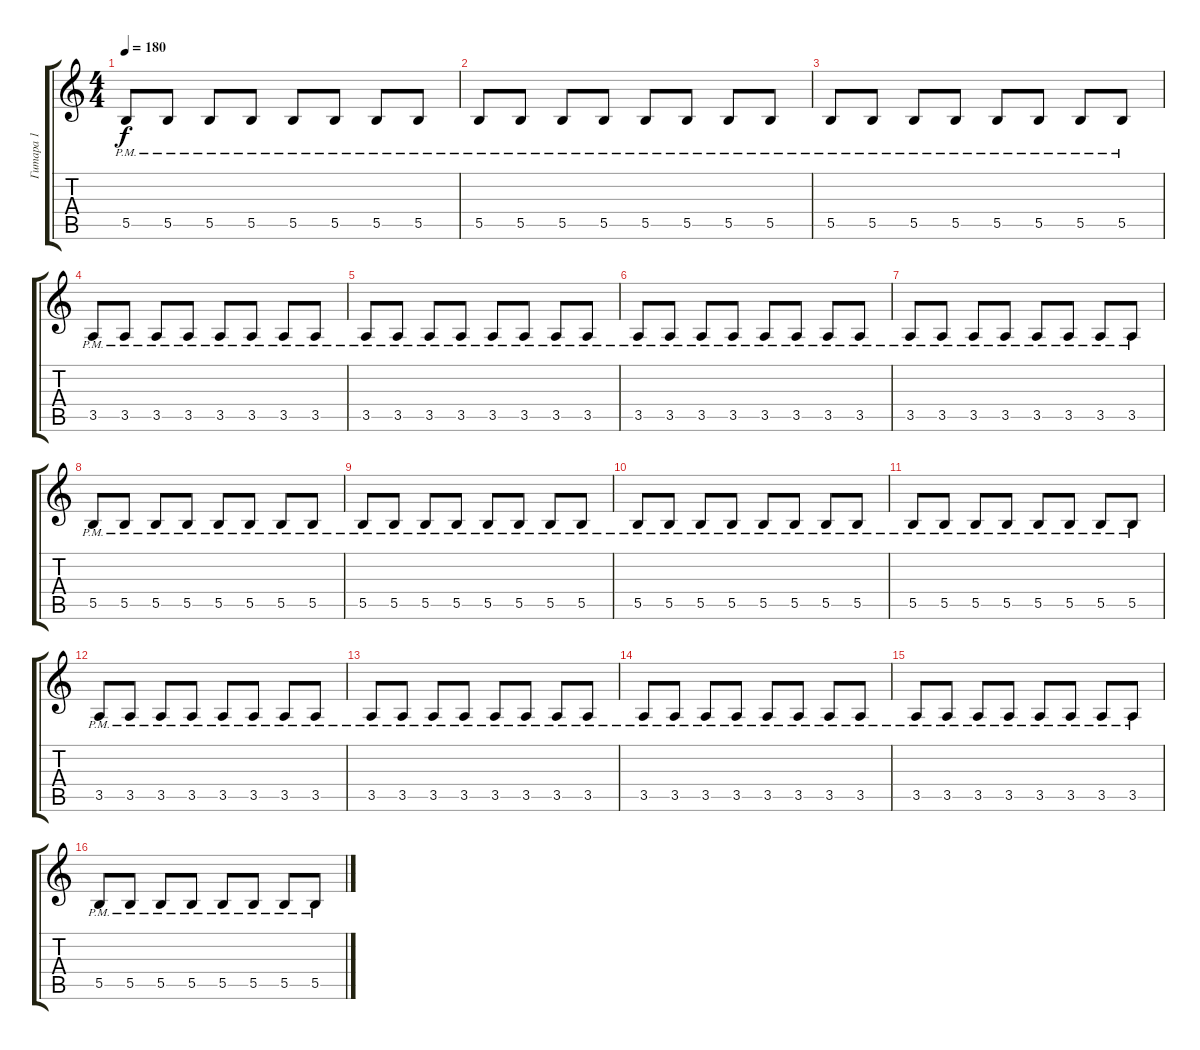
\track ("Гитара 1" "Гитара 1") {instrument distortionguitar}
\staff {score tabs}
\tuning (Db4 Ab3 E3 B2 Gb2 B1) {hide}
\ts (4 4)
\tempo 180
\clef g2
\ks c
5.5{pm}.8{dy f} 5.5{pm}.8 5.5{pm}.8 5.5{pm}.8 5.5{pm}.8 5.5{pm}.8 5.5{pm}.8 5.5{pm}.8 |
5.5{pm}.8 5.5{pm}.8 5.5{pm}.8 5.5{pm}.8 5.5{pm}.8 5.5{pm}.8 5.5{pm}.8 5.5{pm}.8 |
5.5{pm}.8 5.5{pm}.8 5.5{pm}.8 5.5{pm}.8 5.5{pm}.8 5.5{pm}.8 5.5{pm}.8 5.5{pm}.8 |
3.5{pm}.8 3.5{pm}.8 3.5{pm}.8 3.5{pm}.8 3.5{pm}.8 3.5{pm}.8 3.5{pm}.8 3.5{pm}.8 |
3.5{pm}.8 3.5{pm}.8 3.5{pm}.8 3.5{pm}.8 3.5{pm}.8 3.5{pm}.8 3.5{pm}.8 3.5{pm}.8 |
3.5{pm}.8 3.5{pm}.8 3.5{pm}.8 3.5{pm}.8 3.5{pm}.8 3.5{pm}.8 3.5{pm}.8 3.5{pm}.8 |
3.5{pm}.8 3.5{pm}.8 3.5{pm}.8 3.5{pm}.8 3.5{pm}.8 3.5{pm}.8 3.5{pm}.8 3.5{pm}.8 |
5.5{pm}.8 5.5{pm}.8 5.5{pm}.8 5.5{pm}.8 5.5{pm}.8 5.5{pm}.8 5.5{pm}.8 5.5{pm}.8 |
5.5{pm}.8 5.5{pm}.8 5.5{pm}.8 5.5{pm}.8 5.5{pm}.8 5.5{pm}.8 5.5{pm}.8 5.5{pm}.8 |
5.5{pm}.8 5.5{pm}.8 5.5{pm}.8 5.5{pm}.8 5.5{pm}.8 5.5{pm}.8 5.5{pm}.8 5.5{pm}.8 |
5.5{pm}.8 5.5{pm}.8 5.5{pm}.8 5.5{pm}.8 5.5{pm}.8 5.5{pm}.8 5.5{pm}.8 5.5{pm}.8 |
3.5{pm}.8 3.5{pm}.8 3.5{pm}.8 3.5{pm}.8 3.5{pm}.8 3.5{pm}.8 3.5{pm}.8 3.5{pm}.8 |
3.5{pm}.8 3.5{pm}.8 3.5{pm}.8 3.5{pm}.8 3.5{pm}.8 3.5{pm}.8 3.5{pm}.8 3.5{pm}.8 |
3.5{pm}.8 3.5{pm}.8 3.5{pm}.8 3.5{pm}.8 3.5{pm}.8 3.5{pm}.8 3.5{pm}.8 3.5{pm}.8 |
3.5{pm}.8 3.5{pm}.8 3.5{pm}.8 3.5{pm}.8 3.5{pm}.8 3.5{pm}.8 3.5{pm}.8 3.5{pm}.8 |
5.5{pm}.8 5.5{pm}.8 5.5{pm}.8 5.5{pm}.8 5.5{pm}.8 5.5{pm}.8 5.5{pm}.8 5.5{pm}.8
